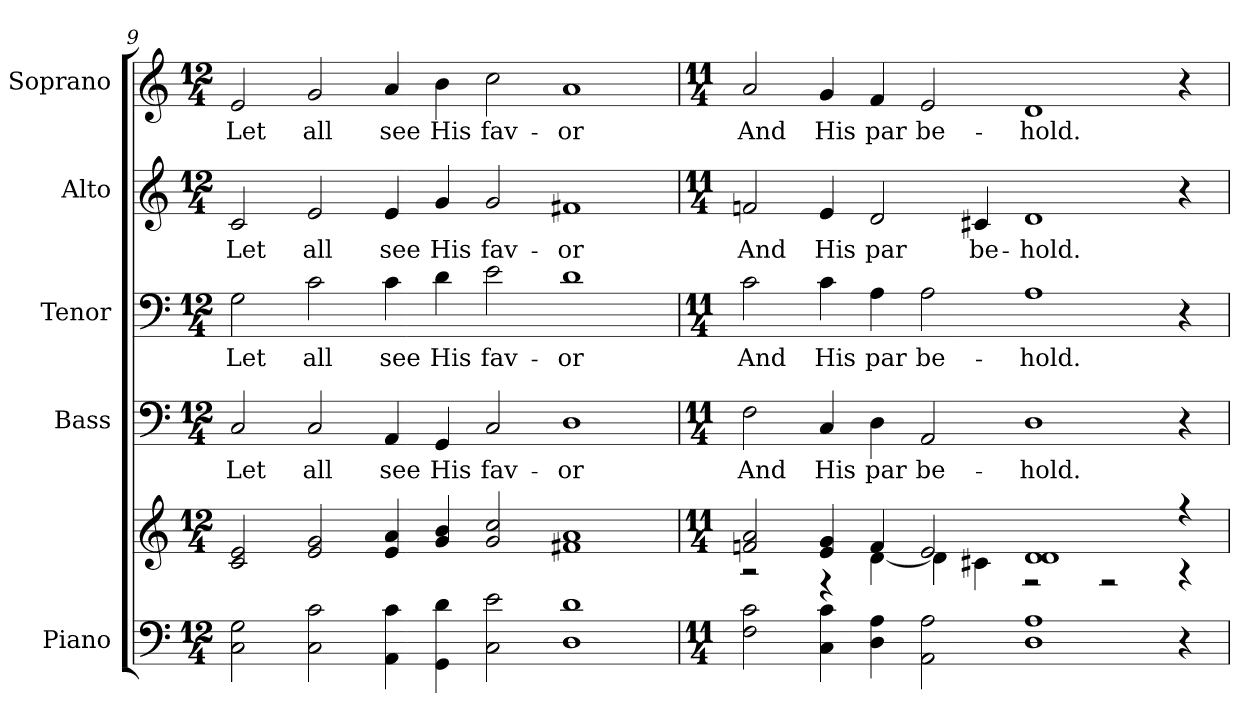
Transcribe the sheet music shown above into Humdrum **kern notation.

**kern	**kern	**kern	**text	**kern	**text	**kern	**text	**kern	**text
*part5	*part5	*part4	*part4	*part3	*part3	*part2	*part2	*part1	*part1
*staff6	*staff5	*staff4	*staff4	*staff3	*staff3	*staff2	*staff2	*staff1	*staff1
*I"Piano	*	*I"Bass	*	*I"Tenor	*	*I"Alto	*	*I"Soprano	*
*I'Pno.	*	*I'B.	*	*I'T.	*	*I'A.	*	*I'S.	*
*clefF4	*clefG2	*clefF4	*	*clefF4	*	*clefG2	*	*clefG2	*
*k[]	*k[]	*k[]	*	*k[]	*	*k[]	*	*k[]	*
*C:	*C:	*C:	*	*C:	*	*C:	*	*C:	*
*M12/4	*M12/4	*M12/4	*	*M12/4	*	*M12/4	*	*M12/4	*
=9	=9	=9	=9	=9	=9	=9	=9	=9	=9
!	!	!	!LO:LY:b:color=#000000	!	!	!	!	!	!
!	!	!	!	!	!LO:LY:b:color=#000000	!	!	!	!
!	!	!	!	!	!	!	!LO:LY:b:color=#000000	!	!
!	!	!	!	!	!	!	!	!	!LO:LY:b:color=#000000
2Ci\ 2Gi	2ci/ 2ei	2Ci/	Let	2Gi\	Let	2ci/	Let	2ei/	Let
!	!	!	!LO:LY:b:color=#000000	!	!	!	!	!	!
!	!	!	!	!	!LO:LY:b:color=#000000	!	!	!	!
!	!	!	!	!	!	!	!LO:LY:b:color=#000000	!	!
!	!	!	!	!	!	!	!	!	!LO:LY:b:color=#000000
2Ci\ 2ci	2ei/ 2gi	2Ci/	all	2ci\	all	2ei/	all	2gi/	all
!	!	!	!LO:LY:b:color=#000000	!	!	!	!	!	!
!	!	!	!	!	!LO:LY:b:color=#000000	!	!	!	!
!	!	!	!	!	!	!	!LO:LY:b:color=#000000	!	!
!	!	!	!	!	!	!	!	!	!LO:LY:b:color=#000000
4AAi\ 4ci	4ei/ 4ai	4AAi/	see	4ci\	see	4ei/	see	4ai/	see
!	!	!	!LO:LY:b:color=#000000	!	!	!	!	!	!
!	!	!	!	!	!LO:LY:b:color=#000000	!	!	!	!
!	!	!	!	!	!	!	!LO:LY:b:color=#000000	!	!
!	!	!	!	!	!	!	!	!	!LO:LY:b:color=#000000
4GGi\ 4di	4gi/ 4bi	4GGi/	His	4di\	His	4gi/	His	4bi\	His
!	!	!	!LO:LY:b:color=#000000	!	!	!	!	!	!
!	!	!	!	!	!LO:LY:b:color=#000000	!	!	!	!
!	!	!	!	!	!	!	!LO:LY:b:color=#000000	!	!
!	!	!	!	!	!	!	!	!	!LO:LY:b:color=#000000
2Ci\ 2ei	2gi/ 2cci	2Ci/	fav-	2ei\	fav-	2gi/	fav-	2cci\	fav-
!	!	!	!LO:LY:b:color=#000000	!	!	!	!	!	!
!	!	!	!	!	!LO:LY:b:color=#000000	!	!	!	!
!	!	!	!	!	!	!	!LO:LY:b:color=#000000	!	!
!	!	!	!	!	!	!	!	!	!LO:LY:b:color=#000000
1Di 1di	1f#Xi 1ai	1Di	-or	1di	-or	1f#Xi	-or	1ai	-or
=10	=10	=10	=10	=10	=10	=10	=10	=10	=10
*M11/4	*M11/4	*M11/4	*	*M11/4	*	*M11/4	*	*M11/4	*
*	*^	*	*	*	*	*	*	*	*
!	!	!	!	!LO:LY:b:color=#000000	!	!	!	!	!	!
!	!	!	!	!	!	!LO:LY:b:color=#000000	!	!	!	!
!	!	!	!	!	!	!	!	!LO:LY:b:color=#000000	!	!
!	!	!	!	!	!	!	!	!	!	!LO:LY:b:color=#000000
2Fi\ 2ci	2fni/ 2ai	2r	2Fi\	And	2ci\	And	2fni/	And	2ai/	And
!	!	!	!	!LO:LY:b:color=#000000	!	!	!	!	!	!
!	!	!	!	!	!	!LO:LY:b:color=#000000	!	!	!	!
!	!	!	!	!	!	!	!	!LO:LY:b:color=#000000	!	!
!	!	!	!	!	!	!	!	!	!	!LO:LY:b:color=#000000
4Ci\ 4ci	4ei/ 4gi	4r	4Ci/	His	4ci\	His	4ei/	His	4gi/	His
!	!	!	!	!LO:LY:b:color=#000000	!	!	!	!	!	!
!	!	!	!	!	!	!LO:LY:b:color=#000000	!	!	!	!
!	!	!	!	!	!	!	!	!LO:LY:b:color=#000000	!	!
!	!	!	!	!	!	!	!	!	!	!LO:LY:b:color=#000000
4Di\ 4Ai	4fi/	[<4di\	4Di\	par	4Ai\	par	2di/	par	4fi/	par
!	!	!	!	!LO:LY:b:color=#000000	!	!	!	!	!	!
!	!	!	!	!	!	!LO:LY:b:color=#000000	!	!	!	!
!	!	!	!	!	!	!	!	!	!	!LO:LY:b:color=#000000
2AAi\ 2Ai	2ei/	4di\]	2AAi/	be-	2Ai\	be-	.	.	2ei/	be-
!	!	!	!	!	!	!	!	!LO:LY:b:color=#000000	!	!
.	.	4c#Xi\	.	.	.	.	4c#Xi/	be-	.	.
!	!	!	!	!LO:LY:b:color=#000000	!	!	!	!	!	!
!	!	!	!	!	!	!LO:LY:b:color=#000000	!	!	!	!
!	!	!	!	!	!	!	!	!LO:LY:b:color=#000000	!	!
!	!	!	!	!	!	!	!	!	!	!LO:LY:b:color=#000000
1Di 1Ai	1di 1di	2r	1Di	-hold.	1Ai	-hold.	1di	-hold.	1di	-hold.
.	.	2r	.	.	.	.	.	.	.	.
4r	4r	4r	4r	.	4r	.	4r	.	4r	.
*	*v	*v	*	*	*	*	*	*	*	*
=	=	=	=	=	=	=	=	=	=
*-	*-	*-	*-	*-	*-	*-	*-	*-	*-
